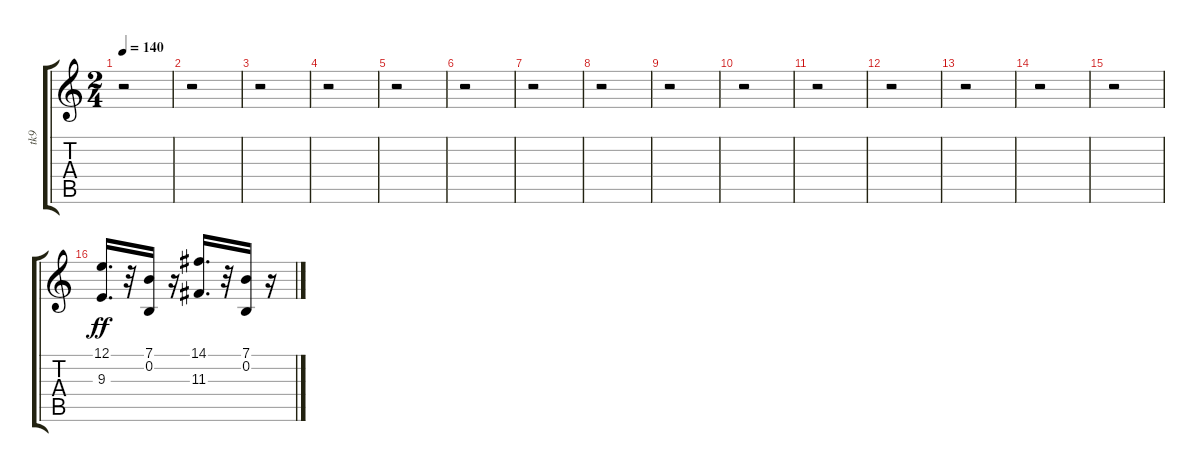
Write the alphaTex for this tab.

\track ("tk9" "tk9") {instrument stringensemble1}
\staff {score tabs}
\tuning (E4 B3 G3 D3 A2 E2) {hide}
\ts (2 4)
\tempo 140
\clef g2
\ks c
r.2{dy ff} |
r.2 |
r.2 |
r.2 |
r.2 |
r.2 |
r.2 |
r.2 |
r.2 |
r.2 |
r.2 |
r.2 |
r.2 |
r.2 |
r.2 |
(12.1 9.3).16{d volume 9 balance 8 instrument stringensemble1} r.32 (7.1 0.2).16 r.16 (14.1 11.3).16{d} r.32 (7.1 0.2).16 r.16
